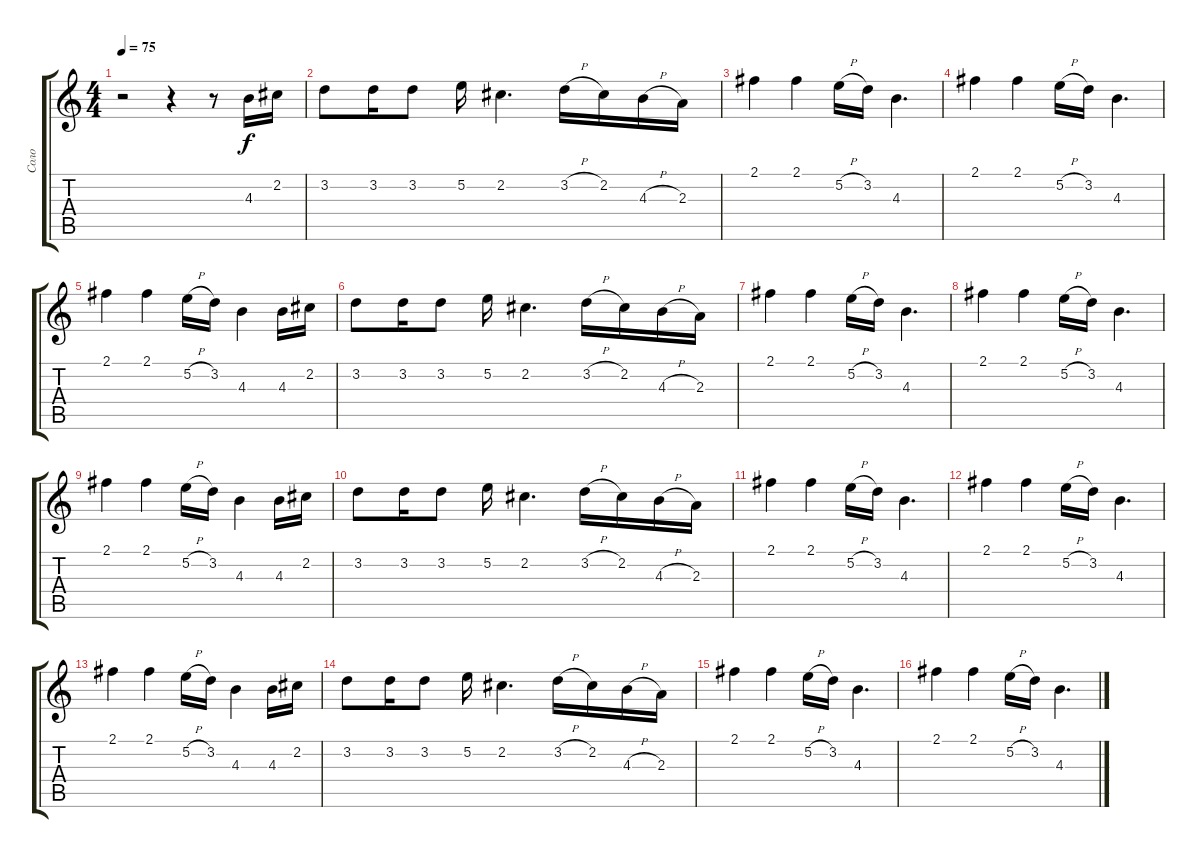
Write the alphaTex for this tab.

\track ("Соло" "Соло") {instrument distortionguitar}
\staff {score tabs}
\tuning (E4 B3 G3 D3 A2 E2) {hide}
\ts (4 4)
\tempo 75
\clef g2
\ks c
r.2{dy f volume 7} r.4 r.8 4.3.16 2.2.16 |
3.2.8 3.2.16 3.2.8 5.2.16 2.2.4{d} 3.2{h}.16 2.2.16 4.3{h}.16 2.3.16 |
2.1.4 2.1.4 5.2{h}.16 3.2.16 4.3.4{d} |
2.1.4 2.1.4 5.2{h}.16 3.2.16 4.3.4{d} |
2.1.4 2.1.4 5.2{h}.16 3.2.16 4.3.4 4.3.16 2.2.16 |
3.2.8 3.2.16 3.2.8 5.2.16 2.2.4{d} 3.2{h}.16 2.2.16 4.3{h}.16 2.3.16 |
2.1.4{volume 16} 2.1.4 5.2{h}.16 3.2.16 4.3.4{d} |
2.1.4 2.1.4 5.2{h}.16 3.2.16 4.3.4{d} |
2.1.4 2.1.4 5.2{h}.16 3.2.16 4.3.4 4.3.16 2.2.16 |
3.2.8 3.2.16 3.2.8 5.2.16 2.2.4{d} 3.2{h}.16 2.2.16 4.3{h}.16 2.3.16 |
2.1.4 2.1.4 5.2{h}.16 3.2.16 4.3.4{d} |
2.1.4 2.1.4 5.2{h}.16 3.2.16 4.3.4{d} |
2.1.4 2.1.4 5.2{h}.16 3.2.16 4.3.4 4.3.16 2.2.16 |
3.2.8 3.2.16 3.2.8 5.2.16 2.2.4{d} 3.2{h}.16 2.2.16 4.3{h}.16 2.3.16 |
2.1.4 2.1.4 5.2{h}.16 3.2.16 4.3.4{d} |
2.1.4 2.1.4 5.2{h}.16 3.2.16 4.3.4{d}
